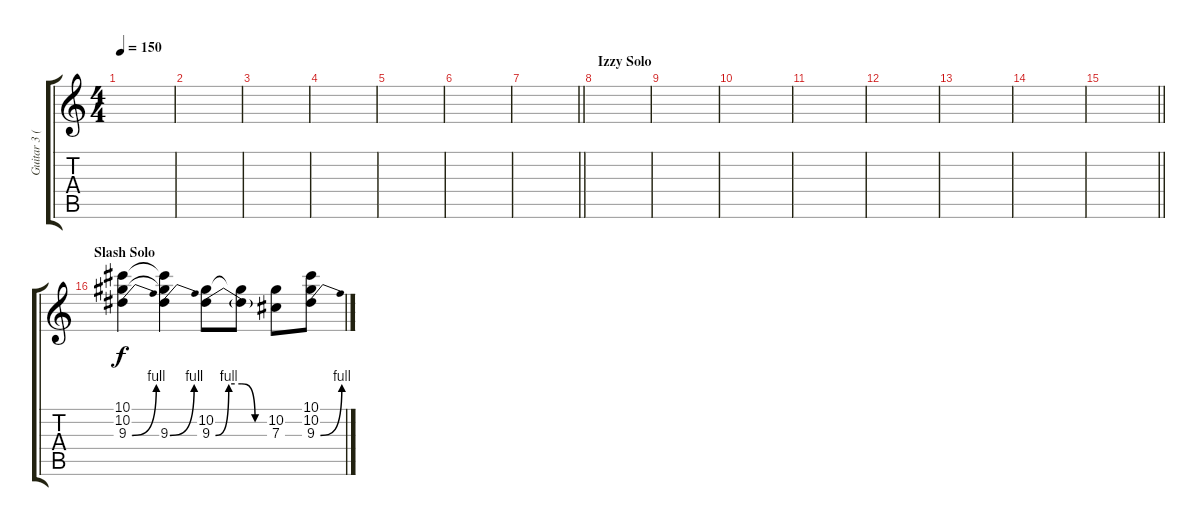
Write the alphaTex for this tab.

\track ("Guitar 3 (Slash Solo)" "Guitar 3 (") {instrument distortionguitar}
\staff {score tabs}
\tuning (Eb4 Bb3 Gb3 Db3 Ab2 Eb2) {hide}
\ts (4 4)
\tempo 150
\clef g2
\ks c
|
|
|
|
|
|
\barLineRight lightlight
|
\section ("" "Izzy Solo")
|
|
|
|
|
|
|
\barLineRight lightlight
|
\section ("" "Slash Solo")
(10.1 10.2 9.3{be (bend 0 0 60 4)}).4 (10.1{t} 10.2{t} 9.3{be (bend 0 0 60 4)}).4 (10.2 9.3{be (custom 0 0 15 4 30 4 45 0 60 0)}).8 (10.2{t} 9.3{t}).8 (10.2 7.3).8 (10.1 10.2 9.3{be (bend 0 0 60 4)}).8
